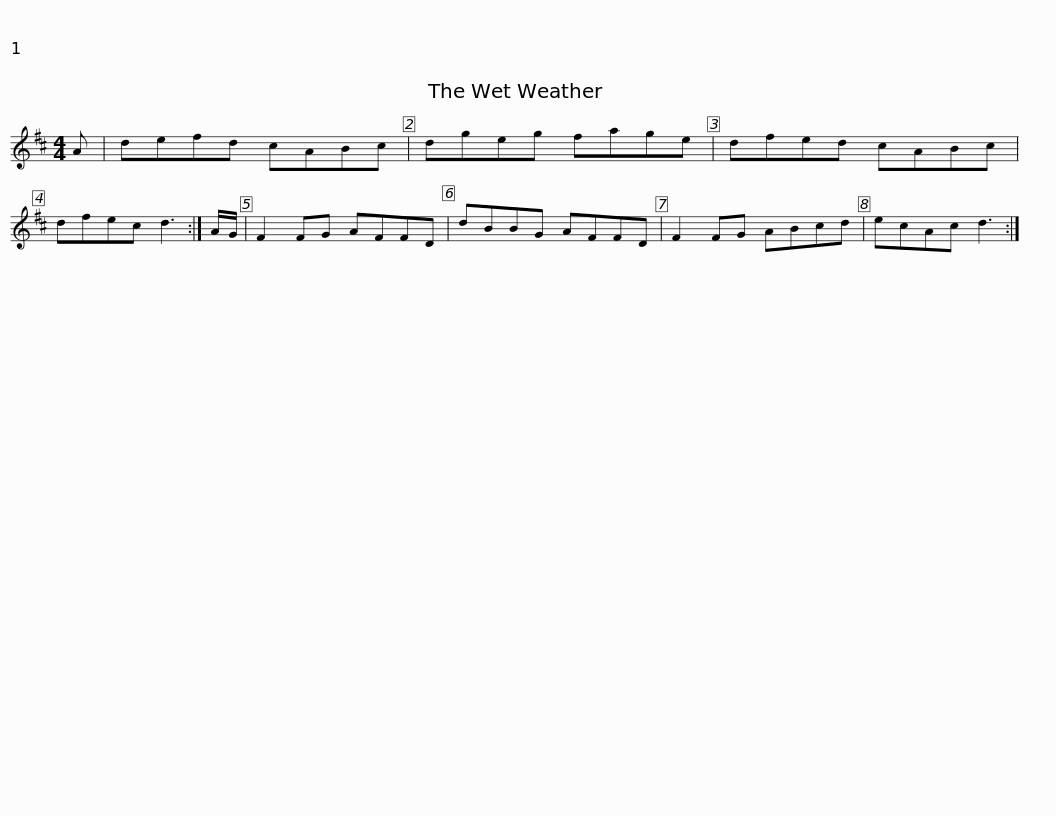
X:1
L:1/8
M:4/4
I:linebreak $
K:D
V:1 treble
V:1
 A | defd cABc | dgeg fage | dfed cABc | dfec d3 :| %5
 A/G/ | F2 FG AFFD |$ dBBG AFFD | F2 FG ABcd | ecAc d3 :| %10
